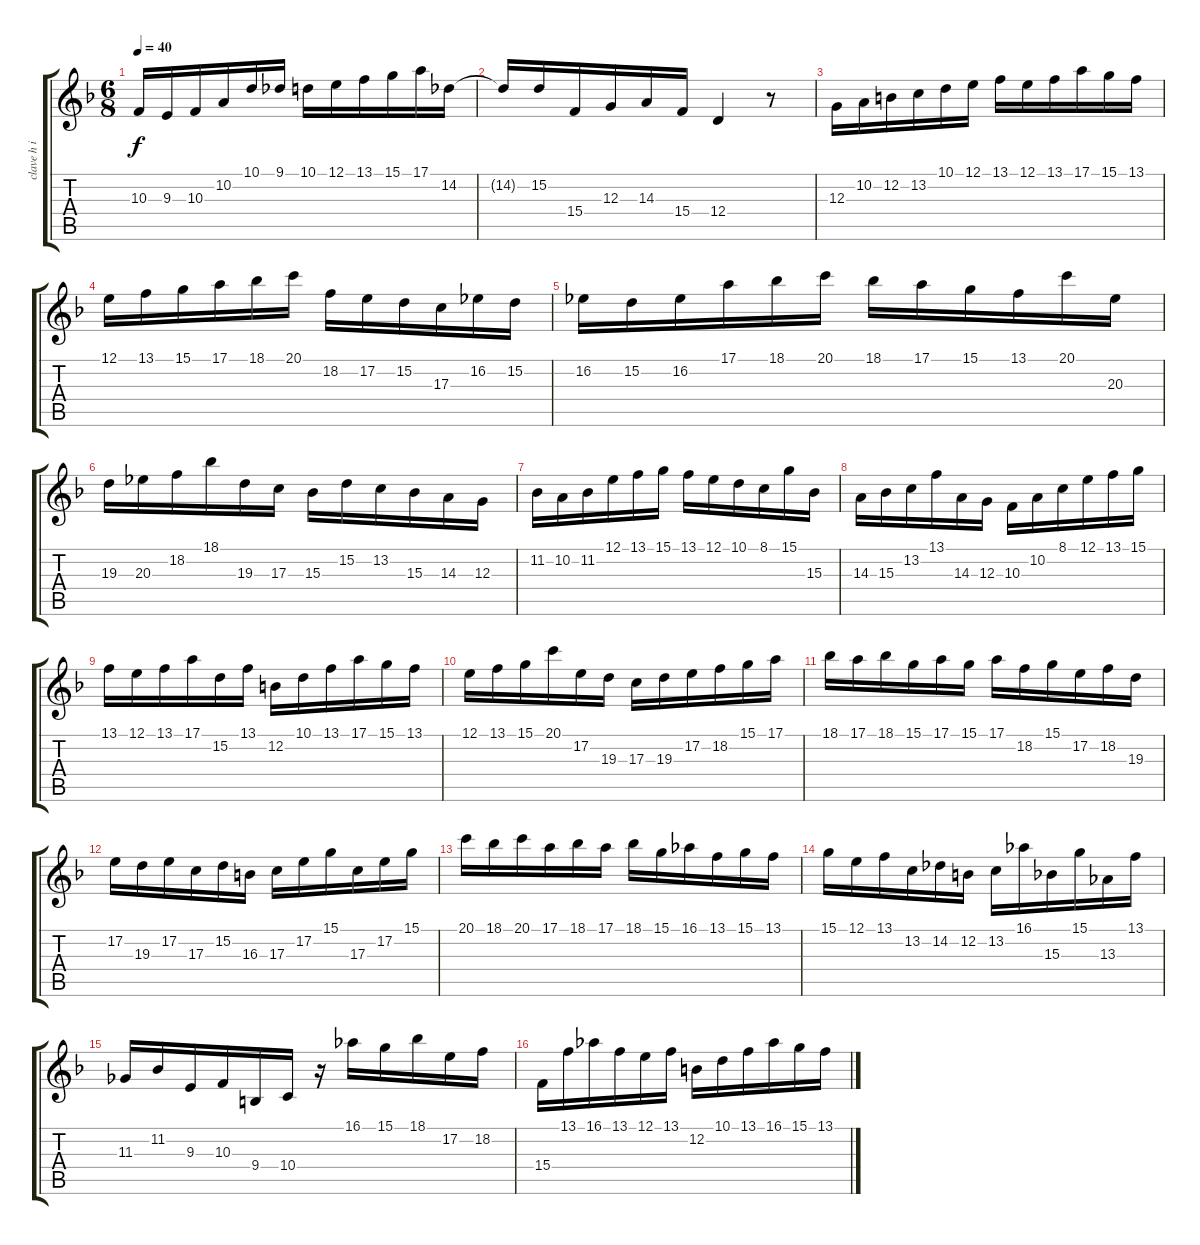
\track ("clave h i" "clave h i") {instrument harpsichord}
\staff {score tabs}
\tuning (E4 B3 G3 D3 A2 E2) {hide}
\ts (6 8)
\tempo 40
\clef g2
\ks dminor
10.3.16{dy f} 9.3.16 10.3.16 10.2.16 10.1.16 9.1.16 10.1.16 12.1.16 13.1.16 15.1.16 17.1.16 14.2.16 |
14.2{t}.16 15.2.16 15.4.16 12.3.16 14.3.16 15.4.16 12.4.4 r.8 |
12.3.16 10.2.16 12.2.16 13.2.16 10.1.16 12.1.16 13.1.16 12.1.16 13.1.16 17.1.16 15.1.16 13.1.16 |
12.1.16 13.1.16 15.1.16 17.1.16 18.1.16 20.1.16 18.2.16 17.2.16 15.2.16 17.3.16 16.2.16 15.2.16 |
16.2.16 15.2.16 16.2.16 17.1.16 18.1.16 20.1.16 18.1.16 17.1.16 15.1.16 13.1.16 20.1.16 20.3.16 |
19.3.16 20.3.16 18.2.16 18.1.16 19.3.16 17.3.16 15.3.16 15.2.16 13.2.16 15.3.16 14.3.16 12.3.16 |
11.2.16 10.2.16 11.2.16 12.1.16 13.1.16 15.1.16 13.1.16 12.1.16 10.1.16 8.1.16 15.1.16 15.3.16 |
14.3.16 15.3.16 13.2.16 13.1.16 14.3.16 12.3.16 10.3.16 10.2.16 8.1.16 12.1.16 13.1.16 15.1.16 |
13.1.16 12.1.16 13.1.16 17.1.16 15.2.16 13.1.16 12.2.16 10.1.16 13.1.16 17.1.16 15.1.16 13.1.16 |
12.1.16 13.1.16 15.1.16 20.1.16 17.2.16 19.3.16 17.3.16 19.3.16 17.2.16 18.2.16 15.1.16 17.1.16 |
18.1.16 17.1.16 18.1.16 15.1.16 17.1.16 15.1.16 17.1.16 18.2.16 15.1.16 17.2.16 18.2.16 19.3.16 |
17.2.16 19.3.16 17.2.16 17.3.16 15.2.16 16.3.16 17.3.16 17.2.16 15.1.16 17.3.16 17.2.16 15.1.16 |
20.1.16 18.1.16 20.1.16 17.1.16 18.1.16 17.1.16 18.1.16 15.1.16 16.1.16 13.1.16 15.1.16 13.1.16 |
15.1.16 12.1.16 13.1.16 13.2.16 14.2.16 12.2.16 13.2.16 16.1.16 15.3.16 15.1.16 13.3.16 13.1.16 |
11.3.16 11.2.16 9.3.16 10.3.16 9.4.16 10.4.16 r.16 16.1.16 15.1.16 18.1.16 17.2.16 18.2.16 |
15.4.16 13.1.16 16.1.16 13.1.16 12.1.16 13.1.16 12.2.16 10.1.16 13.1.16 16.1.16 15.1.16 13.1.16
